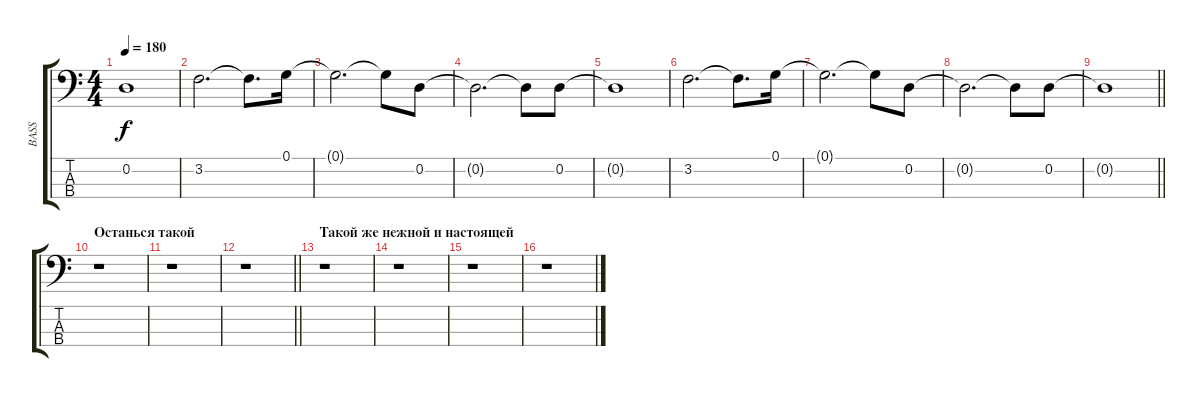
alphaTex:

\track ("BASS" "BASS") {instrument synthbass2}
\staff {score tabs}
\tuning (G2 D2 A1 E1) {hide}
\ts (4 4)
\tempo 180
\clef f4
\ks c
0.2{t}.1{dy f} |
3.2.2{d} 3.2{t}.8{d} 0.1.16 |
0.1{t}.2{d} 0.1{t}.8 0.2.8 |
0.2{t}.2{d} 0.2{t}.8 0.2.8 |
0.2{t}.1 |
3.2.2{d} 3.2{t}.8{d} 0.1.16 |
0.1{t}.2{d} 0.1{t}.8 0.2.8 |
0.2{t}.2{d} 0.2{t}.8 0.2.8 |
\barLineRight lightlight
0.2{t}.1 |
\section ("" "Останься такой")
r.1 |
r.1 |
\barLineRight lightlight
r.1 |
\section ("" "Такой же нежной и настоящей")
r.1 |
r.1 |
r.1 |
r.1
